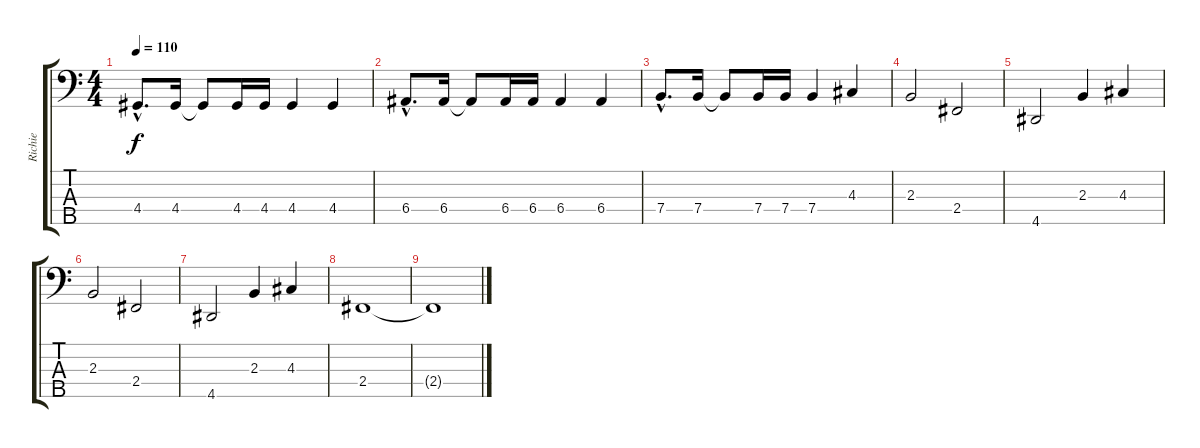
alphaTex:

\track ("Richie" "Richie") {instrument electricbassfinger}
\staff {score tabs}
\tuning (G2 D2 A1 E1 B0) {hide}
\ts (4 4)
\tempo 110
\clef f4
\ks c
4.4{hac}.8{d dy f} 4.4.16 4.4{t}.8 4.4.16 4.4.16 4.4.4 4.4.4 |
6.4{hac}.8{d} 6.4.16 6.4{t}.8 6.4.16 6.4.16 6.4.4 6.4.4 |
7.4{hac}.8{d} 7.4.16 7.4{t}.8 7.4.16 7.4.16 7.4.4 4.3.4 |
2.3.2 2.4.2 |
4.5.2 2.3.4 4.3.4 |
2.3.2 2.4.2 |
4.5.2 2.3.4 4.3.4 |
2.4.1 |
2.4{t}.1
